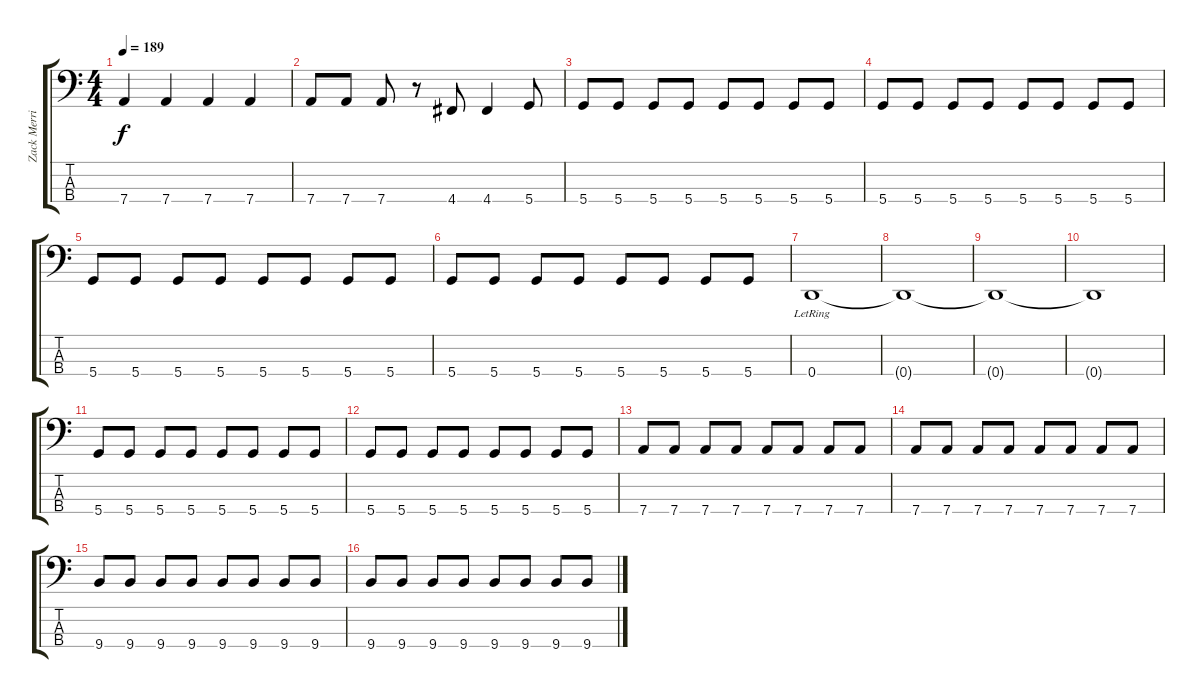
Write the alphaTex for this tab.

\track ("Zack Merrick" "Zack Merri") {instrument electricbassfinger}
\staff {score tabs}
\tuning (G2 D2 A1 D1) {hide}
\ts (4 4)
\tempo 189
\clef f4
\ks c
7.4.4{dy f} 7.4.4 7.4.4 7.4.4 |
7.4.8 7.4.8 7.4.8 r.8 4.4.8 4.4.4 5.4.8 |
5.4.8 5.4.8 5.4.8 5.4.8 5.4.8 5.4.8 5.4.8 5.4.8 |
5.4.8 5.4.8 5.4.8 5.4.8 5.4.8 5.4.8 5.4.8 5.4.8 |
5.4.8 5.4.8 5.4.8 5.4.8 5.4.8 5.4.8 5.4.8 5.4.8 |
5.4.8 5.4.8 5.4.8 5.4.8 5.4.8 5.4.8 5.4.8 5.4.8 |
0.4{lr}.1 |
0.4{t}.1 |
0.4{t}.1 |
0.4{t}.1 |
5.4.8 5.4.8 5.4.8 5.4.8 5.4.8 5.4.8 5.4.8 5.4.8 |
5.4.8 5.4.8 5.4.8 5.4.8 5.4.8 5.4.8 5.4.8 5.4.8 |
7.4.8 7.4.8 7.4.8 7.4.8 7.4.8 7.4.8 7.4.8 7.4.8 |
7.4.8 7.4.8 7.4.8 7.4.8 7.4.8 7.4.8 7.4.8 7.4.8 |
9.4.8 9.4.8 9.4.8 9.4.8 9.4.8 9.4.8 9.4.8 9.4.8 |
9.4.8 9.4.8 9.4.8 9.4.8 9.4.8 9.4.8 9.4.8 9.4.8
